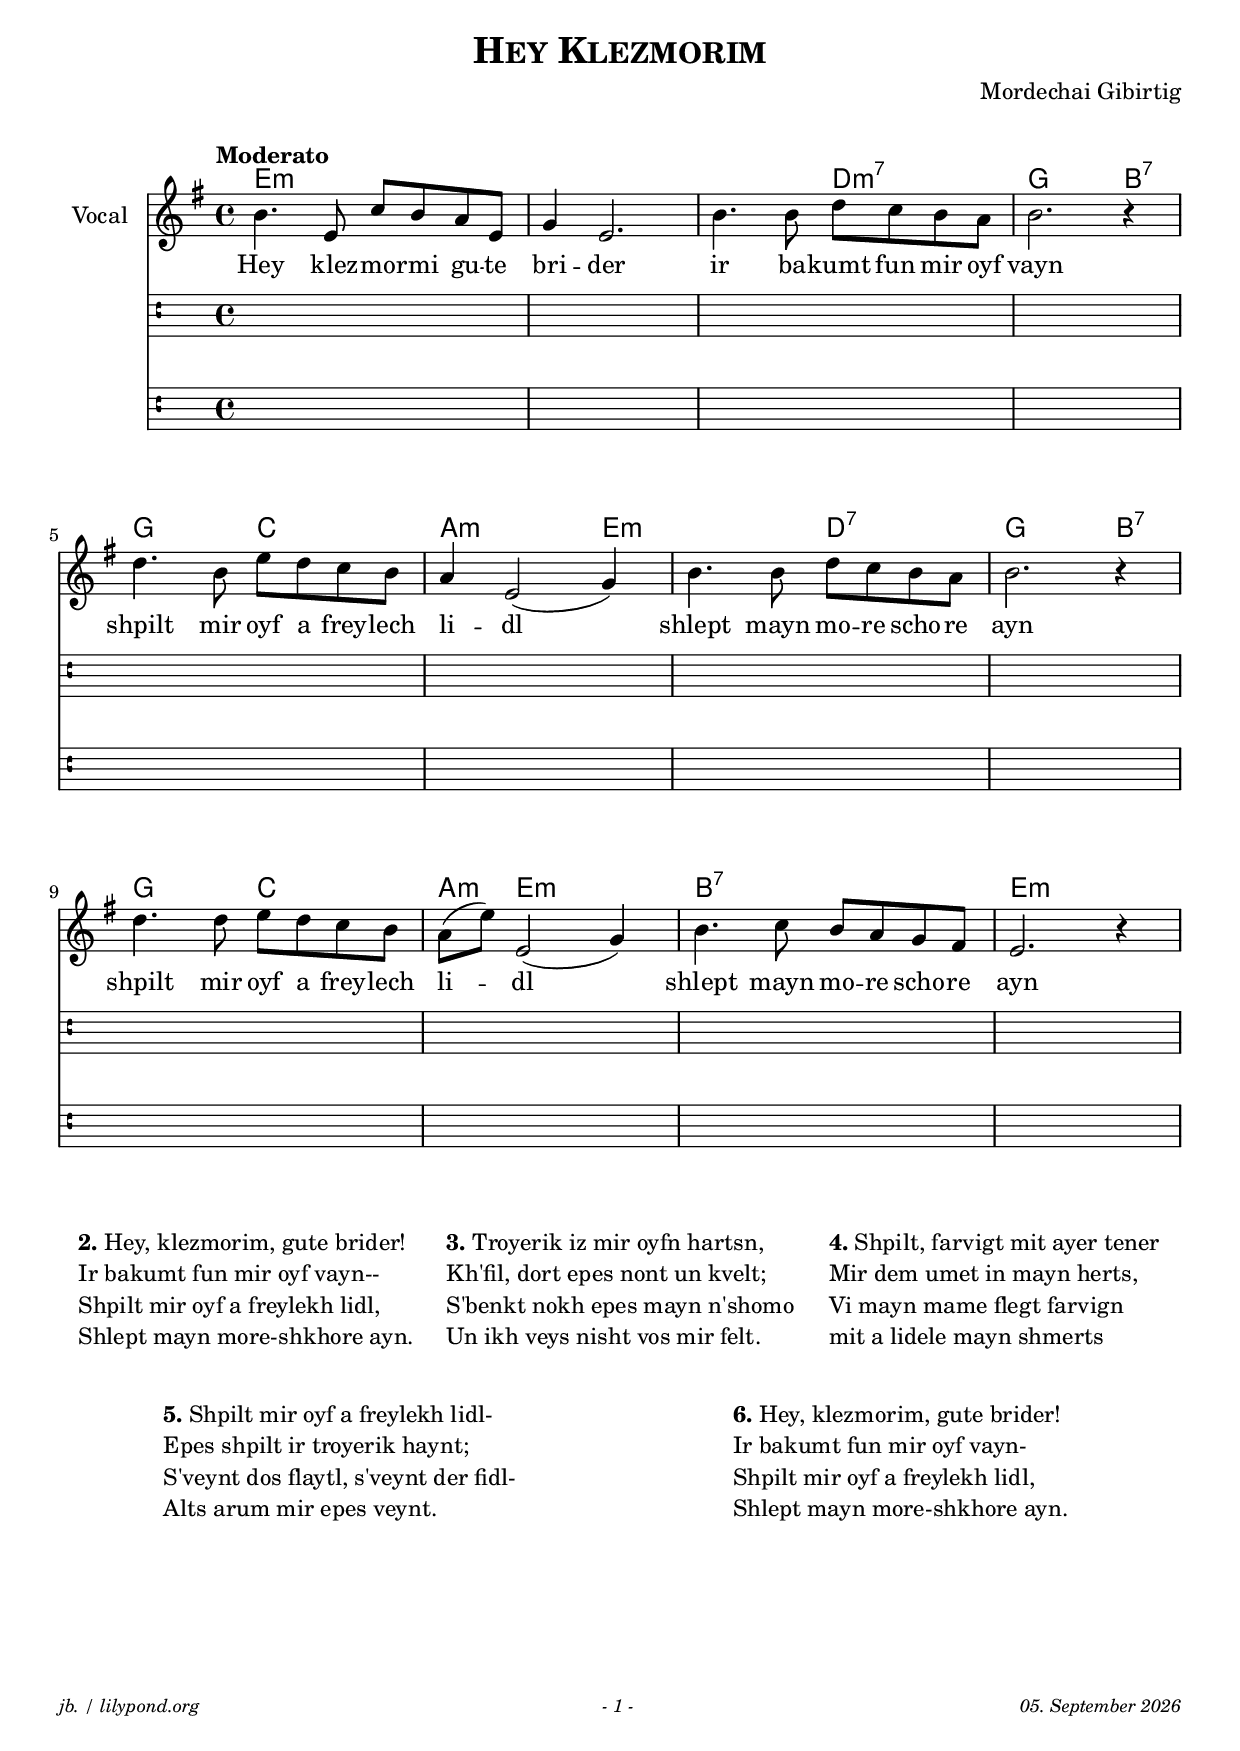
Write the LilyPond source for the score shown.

\version "2.20.0"

\version "2.20.0"

piecename_footerline = "Hey Klezmorim"

\header {
  title = \markup \caps  {"Hey Klezmorim"}
  composer = "Mordechai Gibirtig"
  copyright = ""
  arranger = " "
  meter = \markup \italic {""}
  }

\include "../_common/footers.ily"
\footer_common_with_pagenum 

\paper {
  system-system-spacing.padding = #7.8
  ragged-last-bottom = ##t
}

\version "2.20.0"

global = { 
  \time 4/4 
  \key e \minor  }
voice_vocal = \transpose c c' {
  b4. e8 c' b a e g4 e2. b4. b8 d' c' b a b2. r4 \break 
  d'4. b8 e' d' c' b a4 e2 (g4) b4. b8 d' c' b a b2. r4 \break
  d'4. d'8 e' d' c' b a (e') e2 (g4) b4. c'8 b a g fis e2. r4
}

voice_chords = \chordmode { 
  e1:m s1 s2 d2:m7 g2. b4:7
  g2 c a2.:m e4:m s2 d:7 g2. b4:7
  g2 c a4:m e2.:m b1:7 e1:m
}



\version "2.20.0"

stanza_one = \lyricmode {
  Hey4. klez8 -- mo -- rmi " gu" -- te bri4 -- der2.
  ir4. ba8 -- kumt fun mir oyf vayn2. ""4
  shpilt4. mir8 oyf a frey -- lech li4 -- "dl"2. 
  shlept4. mayn8 mo -- re scho -- re ayn2. ""4
  shpilt4. mir8 oyf a frey -- lech li4 -- "dl"2 ""4 
  shlept4. mayn8 mo -- re scho -- re ayn2. ""4
  
}

stanza_tabloid_a = 
  \markup \fontsize #-0 {
  \fill-line {
      \hspace #1
        \column {
          \line { \bold {2.} Hey, klezmorim, gute brider! }
          \line {  Ir bakumt fun mir oyf vayn--}
          \line {  Shpilt mir oyf a freylekh lidl, }
          \line {  Shlept mayn more-shkhore ayn. }
        }
        \hspace #1
        \column  {
          \line { \bold {3.} Troyerik iz mir oyfn hartsn,  }
          \line { Kh'fil, dort epes nont un kvelt; }
          \line { S'benkt nokh epes mayn n'shomo }
          \line { Un ikh veys nisht vos mir felt. }
        }
       \hspace #1
        \column  {
          \line { \bold {4.} Shpilt, farvigt mit ayer tener }
          \line { Mir dem umet in mayn herts, }
          \line { Vi mayn mame flegt farvign }
          \line { mit a lidele mayn shmerts }
        }
      \hspace #1

    }
  }
  
stanza_tabloid_b = 
  \markup \fontsize #-0 {
  \fill-line {
      \hspace #1
        \column  {
          \line { \bold {5.} Shpilt mir oyf a freylekh lidl- }
          \line { Epes shpilt ir troyerik haynt; }
          \line { S'veynt dos flaytl, s'veynt der fidl-  }
          \line { Alts arum mir epes veynt. }
        }
        \hspace #1
        \column  {
          \line { \bold {6.} Hey, klezmorim, gute brider! }
          \line {  Ir bakumt fun mir oyf vayn- }
          \line {  Shpilt mir oyf a freylekh lidl, }
          \line {  Shlept mayn more-shkhore ayn. }
        }
        \hspace #1

    }
  }


\markup \vspace #0 % space between header and score

\score {
  \header { piece = "" }
  <<
    \new ChordNames \with {
      midiInstrument = "acoustic grand" }
      \voice_chords
  
    \new Staff \with {
      midiInstrument = "acoustic guitar (nylon)"
      instrumentName = "Vocal" }
      {
        \global
        \tempo "Moderato"
        \voice_vocal
      }
   
    \new Lyrics \with {    
      %\override VerticalAxisGroup.nonstaff-relatedstaff-spacing.padding = #0.2  %spacer before textlines
      }
      \stanza_one
      
      % empty staff for notes
  \new Staff {
    \clef "vaticana-do2" s1 * 12 }  
  \new Staff {
    \clef "vaticana-do2" s1 * 12 }  

  >>


 \layout { }
 \midi { \tempo 4=100 }
}

\stanza_tabloid_a
\markup \vspace #1.5 % space between header and score

\stanza_tabloid_b
%\markup \vspace #0.5 % space between header and score
